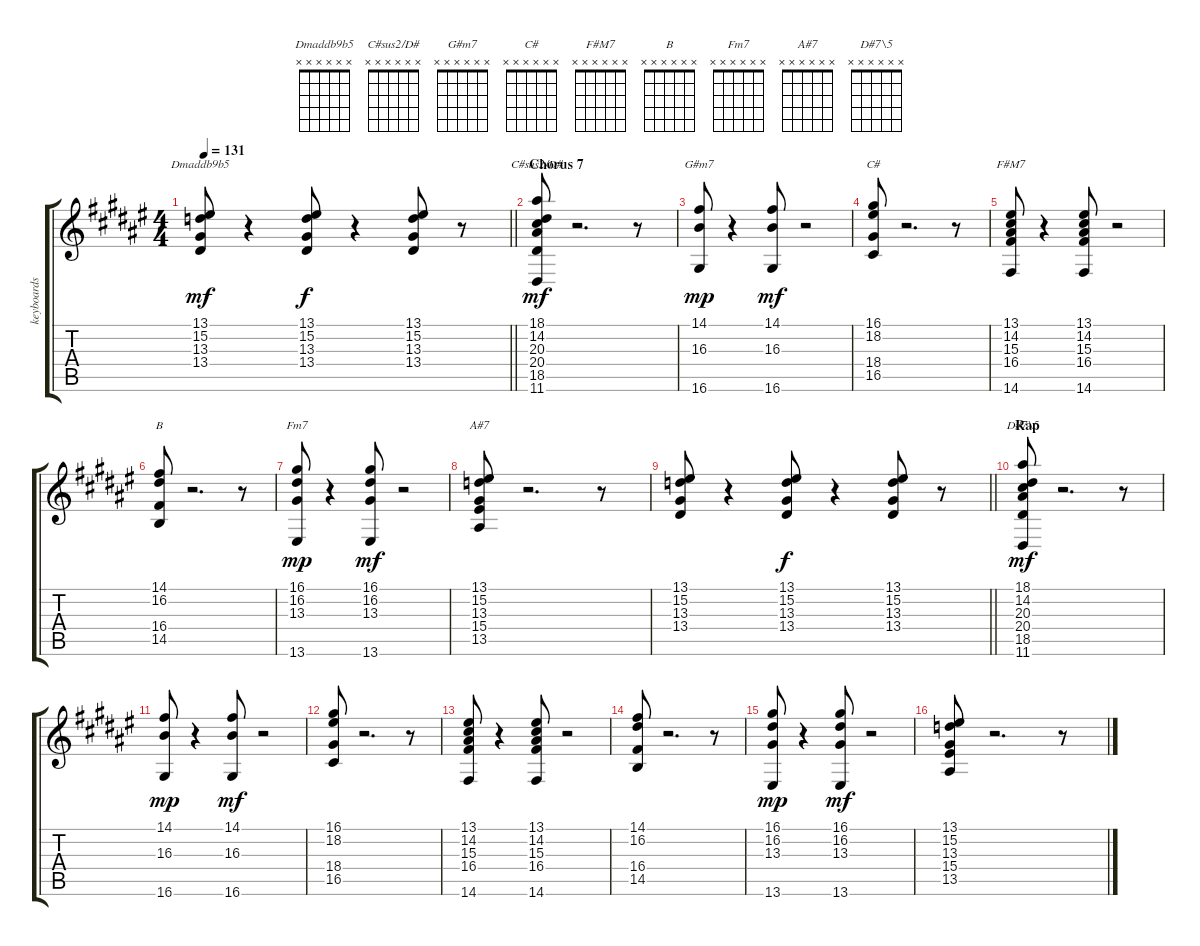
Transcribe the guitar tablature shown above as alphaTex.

\track ("keyboards" "keyboards") {instrument rockorgan}
\staff {score tabs}
\tuning (E4 B3 G3 D3 A2 E2) {hide}
\chord ("Dmaddb9b5" x x x x x x)
\chord ("C#sus2/D#" x x x x x x)
\chord ("G#m7" x x x x x x)
\chord ("C#" x x x x x x)
\chord ("F#M7" x x x x x x)
\chord ("B" x x x x x x)
\chord ("Fm7" x x x x x x)
\chord ("A#7" x x x x x x)
\chord ("D#7\\5" x x x x x x)
\ts (4 4)
\tempo 131
\clef g2
\barLineRight lightlight
\ks f#
(13.1 15.2 13.3 13.4).8{ch "Dmaddb9b5" dy mf} r.4 (13.1 15.2 13.3 13.4).8{dy f} r.4 (13.1 15.2 13.3 13.4).8 r.8 |
\section ("" "Chorus 7")
(18.1 14.2 20.3 20.4 18.5 11.6).8{ch "C#sus2/D#" dy mf} r.2{d} r.8 |
(14.1 16.3 16.6).8{ch "G#m7" dy mp} r.4 (14.1 16.3 16.6).8{dy mf} r.2 |
(16.1 18.2 18.4 16.5).8{ch "C#"} r.2{d} r.8 |
(13.1 14.2 15.3 16.4 14.6).8{ch "F#M7"} r.4 (13.1 14.2 15.3 16.4 14.6).8 r.2 |
(14.1 16.2 16.4 14.5).8{ch "B"} r.2{d} r.8 |
(16.1 16.2 13.3 13.6).8{ch "Fm7" dy mp} r.4 (16.1 16.2 13.3 13.6).8{dy mf} r.2 |
(13.1 15.2 13.3 15.4 13.5).8{ch "A#7"} r.2{d} r.8 |
\barLineRight lightlight
(13.1 15.2 13.3 13.4).8 r.4 (13.1 15.2 13.3 13.4).8{dy f} r.4 (13.1 15.2 13.3 13.4).8 r.8 |
\section ("" "Rap")
(18.1 14.2 20.3 20.4 18.5 11.6).8{ch "D#7\\5" dy mf} r.2{d} r.8 |
(14.1 16.3 16.6).8{dy mp} r.4 (14.1 16.3 16.6).8{dy mf} r.2 |
(16.1 18.2 18.4 16.5).8 r.2{d} r.8 |
(13.1 14.2 15.3 16.4 14.6).8 r.4 (13.1 14.2 15.3 16.4 14.6).8 r.2 |
(14.1 16.2 16.4 14.5).8 r.2{d} r.8 |
(16.1 16.2 13.3 13.6).8{dy mp} r.4 (16.1 16.2 13.3 13.6).8{dy mf} r.2 |
(13.1 15.2 13.3 15.4 13.5).8 r.2{d} r.8
